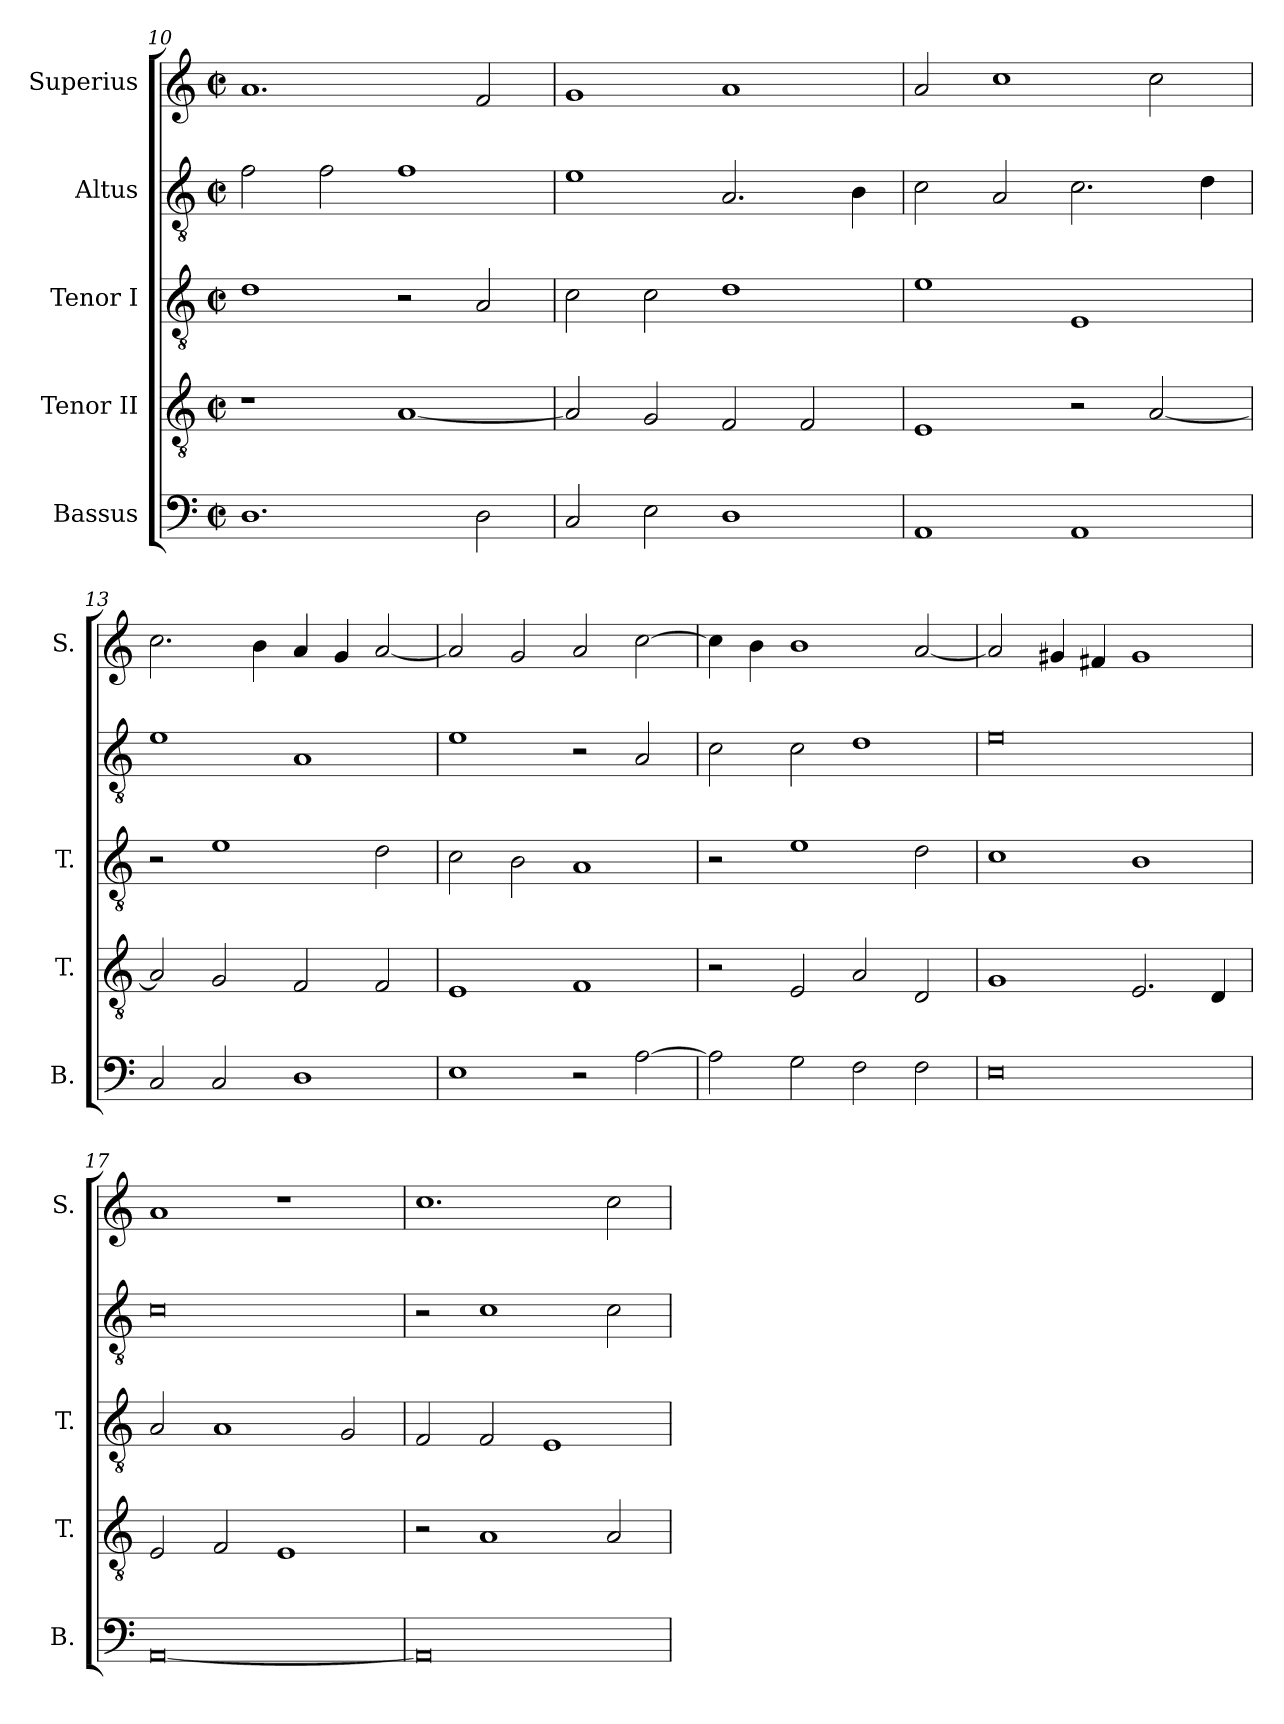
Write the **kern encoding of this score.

**kern	**kern	**kern	**kern	**kern
*part5	*part4	*part3	*part2	*part1
*staff5	*staff4	*staff3	*staff2	*staff1
*I"Bassus	*I"Tenor II	*I"Tenor I	*I"Altus	*I"Superius
*I'B.	*I'T.	*I'T.	*	*I'S.
*clefF4	*clefGv2	*clefGv2	*clefGv2	*clefG2
*	*ITrd7c12	*ITrd7c12	*ITrd7c12	*
*k[]	*k[]	*k[]	*k[]	*k[]
*C:	*C:	*C:	*C:	*C:
*M2/2	*M2/2	*M2/2	*M2/2	*M2/2
*met(c|)	*met(c|)	*met(c|)	*met(c|)	*met(c|)
=10	=10	=10	=10	=10
1.Di	1r	1Di	2Fi\	1.ai
.	.	.	2Fi\	.
.	[<1AAi	2r	1Fi	.
2Di\	.	2AAi/	.	2fi/
=11	=11	=11	=11	=11
2Ci/	2AAi/]	2Ci\	1Ei	1gi
2Ei\	2GGi/	2Ci\	.	.
1Di	2FFi/	1Di	2.AAi/	1ai
.	2FFi/	.	.	.
.	.	.	4BBi\	.
!!LO:PB:g=z
=12	=12	=12	=12	=12
1AAi	1EEi	1Ei	2Ci\	2ai/
.	.	.	2AAi/	1cci
1AAi	2r	1EEi	2.Ci\	.
.	[<2AAi/	.	.	2cci\
.	.	.	4Di\	.
=13	=13	=13	=13	=13
2Ci/	2AAi/]	2r	1Ei	2.cci\
2Ci/	2GGi/	1Ei	.	.
.	.	.	.	4bi\
1Di	2FFi/	.	1AAi	4ai/
.	.	.	.	4gi/
.	2FFi/	2Di\	.	[<2ai/
=14	=14	=14	=14	=14
1Ei	1EEi	2Ci\	1Ei	2ai/]
.	.	2BBi\	.	2gi/
2r	1FFi	1AAi	2r	2ai/
[>2Ai\	.	.	2AAi/	[>2cci\
=15	=15	=15	=15	=15
2Ai\]	2r	2r	2Ci\	4cci\]
.	.	.	.	4bi\
2Gi\	2EEi/	1Ei	2Ci\	1bi
2Fi\	2AAi/	.	1Di	.
2Fi\	2DDi/	2Di\	.	[<2ai/
=16	=16	=16	=16	=16
0Ei	1GGi	1Ci	0Ei	2ai/]
.	.	.	.	4g#Xi/
.	.	.	.	4f#Xi/
.	2.EEi/	1BBi	.	1g#i
.	4DDi/	.	.	.
!!LO:LB:g=z
=17	=17	=17	=17	=17
[<0AAi	2EEi/	2AAi/	0Ci	1ai
.	2FFi/	1AAi	.	.
.	1EEi	.	.	1r
.	.	2GGi/	.	.
=18	=18	=18	=18	=18
0AAi]	2r	2FFi/	2r	1.cci
.	1AAi	2FFi/	1Ci	.
.	.	1EEi	.	.
.	2AAi/	.	2Ci\	2cci\
=	=	=	=	=
*-	*-	*-	*-	*-
